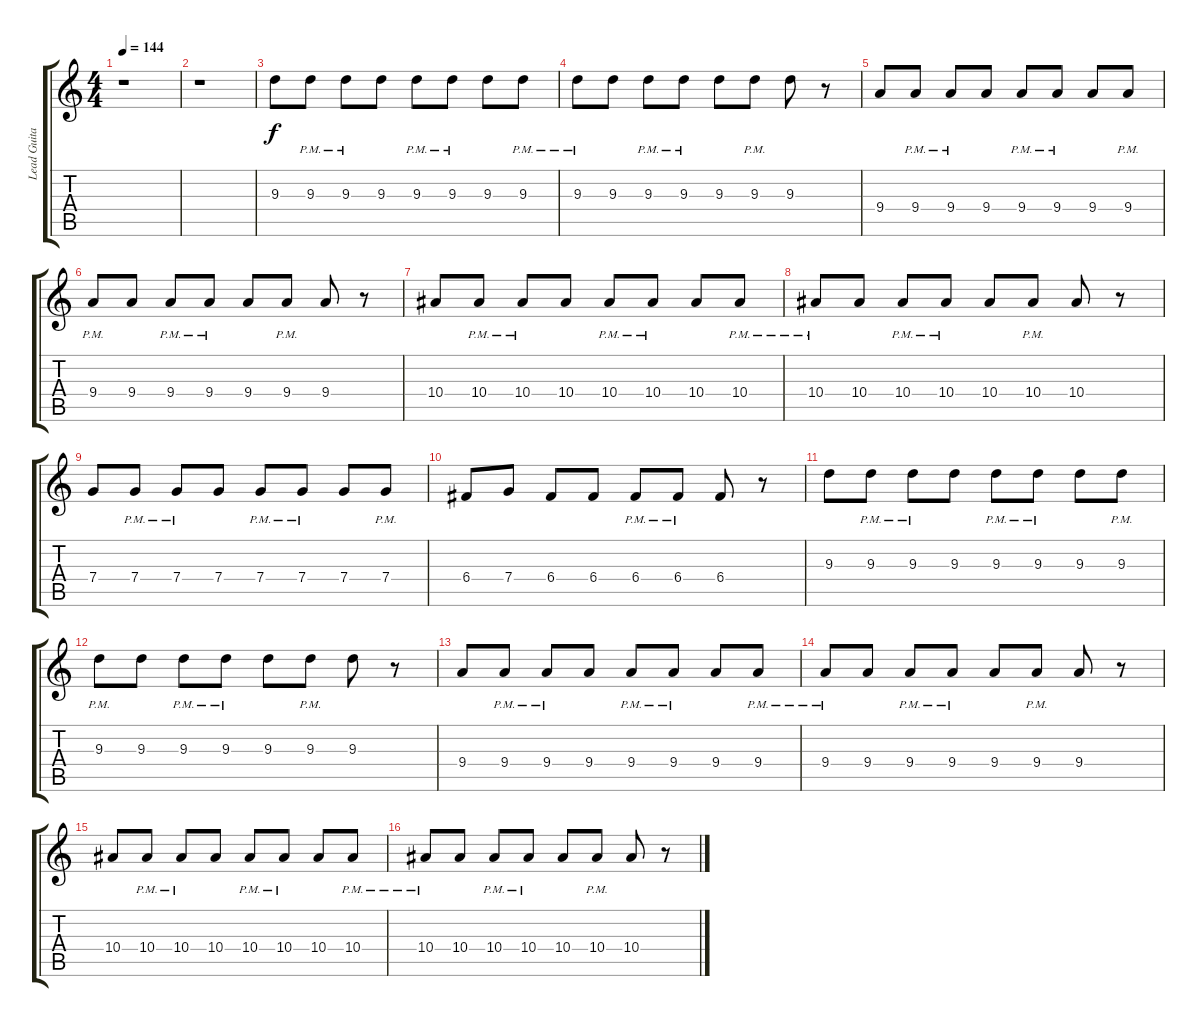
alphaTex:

\track ("Lead Guitar" "Lead Guita") {instrument distortionguitar}
\staff {score tabs}
\tuning (D4 A3 F3 C3 G2 D2) {hide}
\ts (4 4)
\tempo 144
\clef g2
\ks c
r.1{dy f instrument distortionguitar} |
r.1 |
9.3.8 9.3{pm}.8 9.3{pm}.8 9.3.8 9.3{pm}.8 9.3{pm}.8 9.3.8 9.3{pm}.8 |
9.3{pm}.8 9.3.8 9.3{pm}.8 9.3{pm}.8 9.3.8 9.3{pm}.8 9.3.8 r.8 |
9.4.8 9.4{pm}.8 9.4{pm}.8 9.4.8 9.4{pm}.8 9.4{pm}.8 9.4.8 9.4{pm}.8 |
9.4{pm}.8 9.4.8 9.4{pm}.8 9.4{pm}.8 9.4.8 9.4{pm}.8 9.4.8 r.8 |
10.4.8 10.4{pm}.8 10.4{pm}.8 10.4.8 10.4{pm}.8 10.4{pm}.8 10.4.8 10.4{pm}.8 |
10.4{pm}.8 10.4.8 10.4{pm}.8 10.4{pm}.8 10.4.8 10.4{pm}.8 10.4.8 r.8 |
7.4.8 7.4{pm}.8 7.4{pm}.8 7.4.8 7.4{pm}.8 7.4{pm}.8 7.4.8 7.4{pm}.8 |
6.4.8 7.4.8 6.4.8 6.4.8 6.4{pm}.8 6.4{pm}.8 6.4.8 r.8 |
9.3.8 9.3{pm}.8 9.3{pm}.8 9.3.8 9.3{pm}.8 9.3{pm}.8 9.3.8 9.3{pm}.8 |
9.3{pm}.8 9.3.8 9.3{pm}.8 9.3{pm}.8 9.3.8 9.3{pm}.8 9.3.8 r.8 |
9.4.8 9.4{pm}.8 9.4{pm}.8 9.4.8 9.4{pm}.8 9.4{pm}.8 9.4.8 9.4{pm}.8 |
9.4{pm}.8 9.4.8 9.4{pm}.8 9.4{pm}.8 9.4.8 9.4{pm}.8 9.4.8 r.8 |
10.4.8 10.4{pm}.8 10.4{pm}.8 10.4.8 10.4{pm}.8 10.4{pm}.8 10.4.8 10.4{pm}.8 |
10.4{pm}.8 10.4.8 10.4{pm}.8 10.4{pm}.8 10.4.8 10.4{pm}.8 10.4.8 r.8
